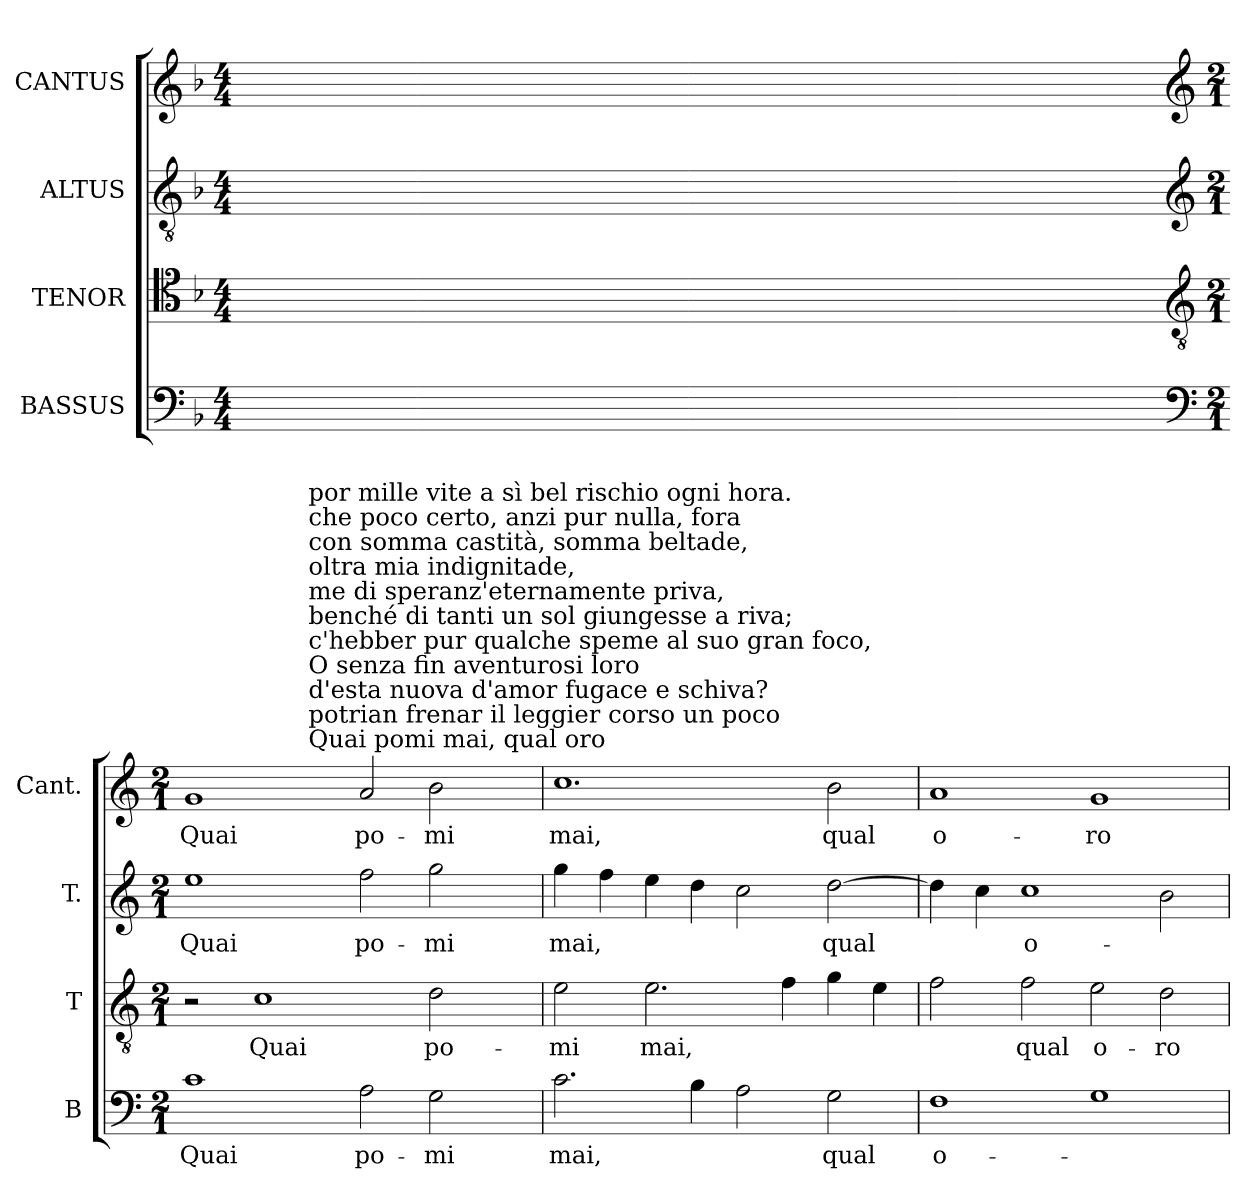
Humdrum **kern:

**kern	**text	**kern	**text	**kern	**text	**kern	**text
*part4	*part4	*part3	*part3	*part2	*part2	*part1	*part1
*staff4	*staff4	*staff3	*staff3	*staff2	*staff2	*staff1	*staff1
*I"BASSUS	*	*I"TENOR	*	*I"ALTUS	*	*I"CANTUS	*
*I'B	*	*I'T	*	*I'T.	*	*I'Cant.	*
!!LO:PB:g=z
*clefF4	*	*clefC4	*	*clefGv2	*	*clefG2	*
*	*	*ITrd7c12	*	*ITrd7c12	*	*	*
*k[b-]	*	*k[b-]	*	*k[b-]	*	*k[b-]	*
*F:	*	*F:	*	*F:	*	*F:	*
*M4/4	*	*M4/4	*	*M4/4	*	*M4/4	*
=1	=1	=1	=1	=1	=1	=1	=1
!	!	!	!	!	!	!LO:TX:b:t=* IL PRIMO LIBRO DI MADRIGALI D'ARCHADELT A | QUATRO CON NUOVA GIONTA IMPRESSI | .A. .G. | CON GRATIA ET PRIVIELGIO [1539]	!
*	*	*	*	*	*	*^	*
1ryy	.	1ryy	.	1ryy	.	1ryy	2ryy	.
.	.	.	.	.	.	.	4ryy	.
.	.	.	.	.	.	.	8ryy	.
.	.	.	.	.	.	.	16ryy	.
.	.	.	.	.	.	.	32ryy	.
.	.	.	.	.	.	.	64ryy	.
.	.	.	.	.	.	.	128...ryy	.
*	*	*	*	*	*	*MM200	*	*
.	.	.	.	.	.	.	1024ryy	.
=1-	=1-	=1-	=1-	=1-	=1-	=1-	=1-	=1-
*clefF4	*	*clefGv2	*	*clefG2	*	*clefG2	*	*
*k[]	*	*k[]	*	*k[]	*	*k[]	*	*
*C:	*	*C:	*	*C:	*	*C:	*	*
*M2/1	*	*M2/1	*	*M2/1	*	*M2/1	*	*
!	!LO:LY:b:color=#000000	!	!	!	!	!	!	!
!	!	!	!	!	!LO:LY:b:color=#000000	!	!	!
!	!	!	!	!	!	!	!	!LO:LY:b:color=#000000
1ci	Quai	2r	.	1ei	Quai	1gi	2ryy	Quai
!	!	!	!LO:LY:b:color=#000000	!	!	!	!	!
.	.	1Ci	Quai	.	.	.	8ryy	.
.	.	.	.	.	.	.	16ryy	.
.	.	.	.	.	.	.	256ryy	.
.	.	.	.	.	.	.	1024ryy	.
!	!	!	!	!	!	!	!LO:TX:a:t=Quai pomi mai, qual oro	!
!	!	!	!	!	!	!	!LO:TX:t=potrian frenar il leggier corso un poco	!
!	!	!	!	!	!	!	!LO:TX:t=d'esta nuova d'amor fugace e schiva?	!
!	!	!	!	!	!	!	!LO:TX:t=O senza fin aventurosi loro	!
!	!	!	!	!	!	!	!LO:TX:t=c'hebber pur qualche speme al suo gran foco,	!
!	!	!	!	!	!	!	!LO:TX:t=benché  di tanti un sol giungesse a riva;	!
!	!	!	!	!	!	!	!LO:TX:t=me di speranz'eternamente priva,	!
!	!	!	!	!	!	!	!LO:TX:t=oltra mia indignitade,	!
!	!	!	!	!	!	!	!LO:TX:t=con somma castità, somma beltade,	!
!	!	!	!	!	!	!	!LO:TX:t=che poco certo, anzi pur nulla, fora	!
!	!	!	!	!	!	!	!LO:TX:t=por mille vite a sì bel rischio ogni hora.	!
.	.	.	.	.	.	.	1ryy	.
!	!LO:LY:b:color=#000000	!	!	!	!	!	!	!
!	!	!	!	!	!LO:LY:b:color=#000000	!	!	!
!	!	!	!	!	!	!	!	!LO:LY:b:color=#000000
2Ai\	po-	.	.	2fi\	po-	2ai/	.	po-
!	!LO:LY:b:color=#000000	!	!	!	!	!	!	!
!	!	!	!LO:LY:b:color=#000000	!	!	!	!	!
!	!	!	!	!	!LO:LY:b:color=#000000	!	!	!
!	!	!	!	!	!	!	!	!LO:LY:b:color=#000000
2Gi\	-mi	2Di\	po-	2gi\	-mi	2bi\	.	-mi
.	.	.	.	.	.	.	4ryy	.
.	.	.	.	.	.	.	32ryy	.
.	.	.	.	.	.	.	64ryy	.
.	.	.	.	.	.	.	128ryy	.
.	.	.	.	.	.	.	512.ryy	.
*	*	*	*	*	*	*v	*v	*
=2	=2	=2	=2	=2	=2	=2	=2
*	*	*	*	*	*	*^	*
!	!LO:LY:b:color=#000000	!	!	!	!	!	!	!
*	*	*	*	*	*	*v	*v	*
*	*	*	*	*	*	*^	*
!	!	!	!LO:LY:b:color=#000000	!	!	!	!	!
*	*	*	*	*	*	*v	*v	*
*	*	*	*	*	*	*^	*
!	!	!	!	!	!LO:LY:b:color=#000000	!	!	!
*	*	*	*	*	*	*v	*v	*
*	*	*	*	*	*	*^	*
!	!	!	!	!	!	!	!	!LO:LY:b:color=#000000
*	*	*	*	*	*	*v	*v	*
2.ci\	mai,	2Ei\	-mi	4gi\	mai,	1.cci	mai,
.	.	.	.	4fi\	.	.	.
!	!	!	!LO:LY:b:color=#000000	!	!	!	!
.	.	2.Ei\	mai,	4ei\	.	.	.
4Bi\	.	.	.	4di\	.	.	.
2Ai\	.	.	.	2ci\	.	.	.
.	.	4Fi\	.	.	.	.	.
!	!LO:LY:b:color=#000000	!	!	!	!	!	!
!	!	!	!	!	!LO:LY:b:color=#000000	!	!
!	!	!	!	!	!	!	!LO:LY:b:color=#000000
2Gi\	qual	4Gi\	.	[>2di\	qual	2bi\	qual
.	.	4Ei\	.	.	.	.	.
=3	=3	=3	=3	=3	=3	=3	=3
!	!LO:LY:b:color=#000000	!	!	!	!	!	!
!	!	!	!	!	!	!	!LO:LY:b:color=#000000
1Fi	o-	2Fi\	.	4di\]	.	1ai	o-
.	.	.	.	4ci\	.	.	.
!	!	!	!LO:LY:b:color=#000000	!	!	!	!
!	!	!	!	!	!LO:LY:b:color=#000000	!	!
.	.	2Fi\	qual	1ci	o-	.	.
!	!	!	!LO:LY:b:color=#000000	!	!	!	!
!	!	!	!	!	!	!	!LO:LY:b:color=#000000
1Gi	.	2Ei\	o-	.	.	1gi	-ro
!	!	!	!LO:LY:b:color=#000000	!	!	!	!
.	.	2Di\	-ro	2Bi\	.	.	.
=	=	=	=	=	=	=	=
*-	*-	*-	*-	*-	*-	*-	*-
